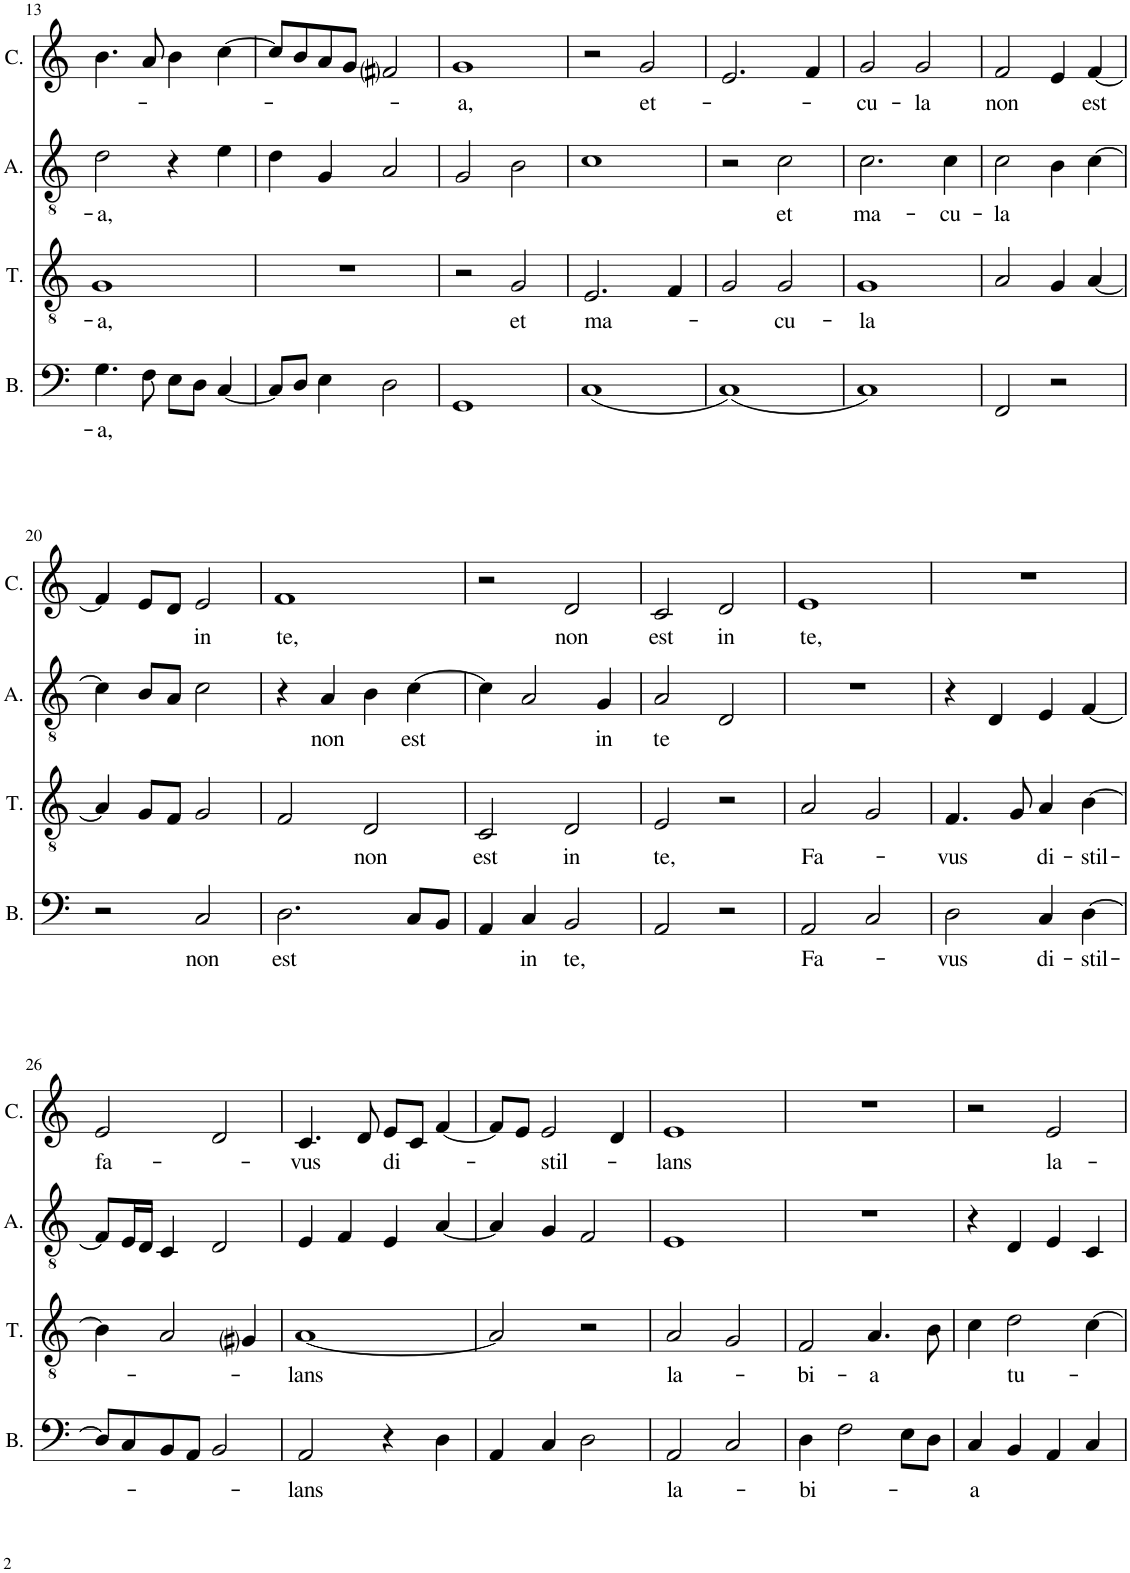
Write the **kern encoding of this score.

**kern	**text	**kern	**text	**kern	**text	**kern	**text
*part4	*part4	*part3	*part3	*part2	*part2	*part1	*part1
*staff4	*staff4	*staff3	*staff3	*staff2	*staff2	*staff1	*staff1
*I"Bassus	*	*I"Tenor	*	*I"Altus	*	*I"Cantus	*
*I'B.	*	*I'T.	*	*I'A.	*	*I'C.	*
!!LO:PB:g=z
*clefF4	*	*clefGv2	*	*clefGv2	*	*clefG2	*
*k[]	*	*k[]	*	*k[]	*	*k[]	*
*M2/2	*	*M2/2	*	*M2/2	*	*M2/2	*
*met(c|)	*	*met(c|)	*	*met(c|)	*	*met(c|)	*
=13	=13	=13	=13	=13	=13	=13	=13
!	!LO:LY:b	!	!LO:LY:b	!	!LO:LY:b	!	!
4.G\	-a,	1G	-a,	2d\	-a,	4.b\	.
8F\	.	.	.	.	.	8a/	.
8E\L	.	.	.	4r	.	4b\	.
8D\J	.	.	.	.	.	.	.
[4C/	.	.	.	4e\	.	[4cc\	.
=14	=14	=14	=14	=14	=14	=14	=14
8C/L]	.	1r	.	4d\	.	8cc/L]	.
8D/J	.	.	.	.	.	8b/	.
4E\	.	.	.	4G/	.	8a/	.
.	.	.	.	.	.	8g/J	.
2D\	.	.	.	2A/	.	2f#i/	.
=15	=15	=15	=15	=15	=15	=15	=15
!	!	!	!	!	!	!	!LO:LY:b
1GG	.	2r	.	2G/	.	1g	-a,
!	!	!	!LO:LY:b	!	!	!	!
.	.	2G/	et	2B\	.	.	.
=16	=16	=16	=16	=16	=16	=16	=16
!	!	!	!LO:LY:b	!	!	!	!
(1C	.	2.E/	ma-	1c	.	2r	.
!	!	!	!	!	!	!	!LO:LY:b
.	.	.	.	.	.	2g/	et-
.	.	4F/	.	.	.	.	.
=17	=17	=17	=17	=17	=17	=17	=17
(1C)	.	2G/	.	2r	.	2.e/	.
!	!	!	!LO:LY:b	!	!LO:LY:b	!	!
.	.	2G/	-cu-	2c\	et	.	.
.	.	.	.	.	.	4f/	.
=18	=18	=18	=18	=18	=18	=18	=18
!	!	!	!LO:LY:b	!	!LO:LY:b	!	!LO:LY:b
1C)	.	1G	-la	2.c\	ma-	2g/	-cu-
!	!	!	!	!	!	!	!LO:LY:b
.	.	.	.	.	.	2g/	-la
!	!	!	!	!	!LO:LY:b	!	!
.	.	.	.	4c\	-cu-	.	.
=19	=19	=19	=19	=19	=19	=19	=19
!	!	!	!	!	!LO:LY:b	!	!LO:LY:b
2FF/	.	2A/	.	2c\	-la	2f/	non
2r	.	4G/	.	4B\	.	4e/	.
!	!	!	!	!	!	!	!LO:LY:b
.	.	[4A/	.	[4c\	.	[4f/	est
!!LO:LB:g=z
=20	=20	=20	=20	=20	=20	=20	=20
2r	.	4A/]	.	4c\]	.	4f/]	.
.	.	8G/L	.	8B/L	.	8e/L	.
.	.	8F/J	.	8A/J	.	8d/J	.
!	!LO:LY:b	!	!	!	!	!	!LO:LY:b
2C/	non	2G/	.	2c\	.	2e/	in
=21	=21	=21	=21	=21	=21	=21	=21
!	!LO:LY:b	!	!	!	!	!	!LO:LY:b
2.D\	est	2F/	.	4r	.	1f	te,
!	!	!	!	!	!LO:LY:b	!	!
.	.	.	.	4A/	non	.	.
!	!	!	!LO:LY:b	!	!	!	!
.	.	2D/	non	4B\	.	.	.
!	!	!	!	!	!LO:LY:b	!	!
8C/L	.	.	.	[4c\	est	.	.
8BB/J	.	.	.	.	.	.	.
=22	=22	=22	=22	=22	=22	=22	=22
!	!	!	!LO:LY:b	!	!	!	!
4AA/	.	2C/	est	4c\]	.	2r	.
!	!LO:LY:b	!	!	!	!	!	!
4C/	in	.	.	2A/	.	.	.
!	!LO:LY:b	!	!LO:LY:b	!	!	!	!LO:LY:b
2BB/	te,	2D/	in	.	.	2d/	non
!	!	!	!	!	!LO:LY:b	!	!
.	.	.	.	4G/	in	.	.
=23	=23	=23	=23	=23	=23	=23	=23
!	!	!	!LO:LY:b	!	!LO:LY:b	!	!LO:LY:b
2AA/	.	2E/	te,	2A/	te	2c/	est
!	!	!	!	!	!	!	!LO:LY:b
2r	.	2r	.	2D/	.	2d/	in
=24	=24	=24	=24	=24	=24	=24	=24
!	!LO:LY:b	!	!LO:LY:b	!	!	!	!LO:LY:b
2AA/	Fa-	2A/	Fa-	1r	.	1e	te,
2C/	.	2G/	.	.	.	.	.
=25	=25	=25	=25	=25	=25	=25	=25
!	!LO:LY:b	!	!LO:LY:b	!	!	!	!
2D\	-vus	4.F/	-vus	4r	.	1r	.
.	.	.	.	4D/	.	.	.
.	.	8G/	.	.	.	.	.
!	!LO:LY:b	!	!LO:LY:b	!	!	!	!
4C/	di-	4A/	di-	4E/	.	.	.
!	!LO:LY:b	!	!LO:LY:b	!	!	!	!
[4D\	-stil-	[4B\	-stil-	[4F/	.	.	.
!!LO:LB:g=z
=26	=26	=26	=26	=26	=26	=26	=26
!	!	!	!	!	!	!	!LO:LY:b
8D/L]	.	4B\]	.	8F/L]	.	2e/	fa-
8C/	.	.	.	16E/L	.	.	.
.	.	.	.	16D/JJ	.	.	.
8BB/	.	2A/	.	4C/	.	.	.
8AA/J	.	.	.	.	.	.	.
2BB/	.	.	.	2D/	.	2d/	.
.	.	4G#i/	.	.	.	.	.
=27	=27	=27	=27	=27	=27	=27	=27
!	!LO:LY:b	!	!LO:LY:b	!	!	!	!LO:LY:b
2AA/	-lans	[1A	-lans	4E/	.	4.c/	-vus
.	.	.	.	4F/	.	.	.
.	.	.	.	.	.	8d/	.
!	!	!	!	!	!	!	!LO:LY:b
4r	.	.	.	4E/	.	8e/L	di-
.	.	.	.	.	.	8c/J	.
4D\	.	.	.	[4A/	.	[4f/	.
=28	=28	=28	=28	=28	=28	=28	=28
4AA/	.	2A/]	.	4A/]	.	8f/L]	.
.	.	.	.	.	.	8e/J	.
!	!	!	!	!	!	!	!LO:LY:b
4C/	.	.	.	4G/	.	2e/	-stil-
2D\	.	2r	.	2F/	.	.	.
.	.	.	.	.	.	4d/	.
=29	=29	=29	=29	=29	=29	=29	=29
!	!LO:LY:b	!	!LO:LY:b	!	!	!	!LO:LY:b
2AA/	la-	2A/	la-	1E	.	1e	-lans
2C/	.	2G/	.	.	.	.	.
=30	=30	=30	=30	=30	=30	=30	=30
!	!LO:LY:b	!	!LO:LY:b	!	!	!	!
4D\	-bi-	2F/	-bi-	1r	.	1r	.
2F\	.	.	.	.	.	.	.
!	!	!	!LO:LY:b	!	!	!	!
.	.	4.A/	-a	.	.	.	.
8E\L	.	.	.	.	.	.	.
8D\J	.	8B\	.	.	.	.	.
=31	=31	=31	=31	=31	=31	=31	=31
!	!LO:LY:b	!	!	!	!	!	!
4C/	-a	4c\	.	4r	.	2r	.
!	!	!	!LO:LY:b	!	!	!	!
4BB/	.	2d\	tu-	4D/	.	.	.
!	!	!	!	!	!	!	!LO:LY:b
4AA/	.	.	.	4E/	.	2e/	la-
4C/	.	[4c\	.	4C/	.	.	.
=	=	=	=	=	=	=	=
*-	*-	*-	*-	*-	*-	*-	*-
